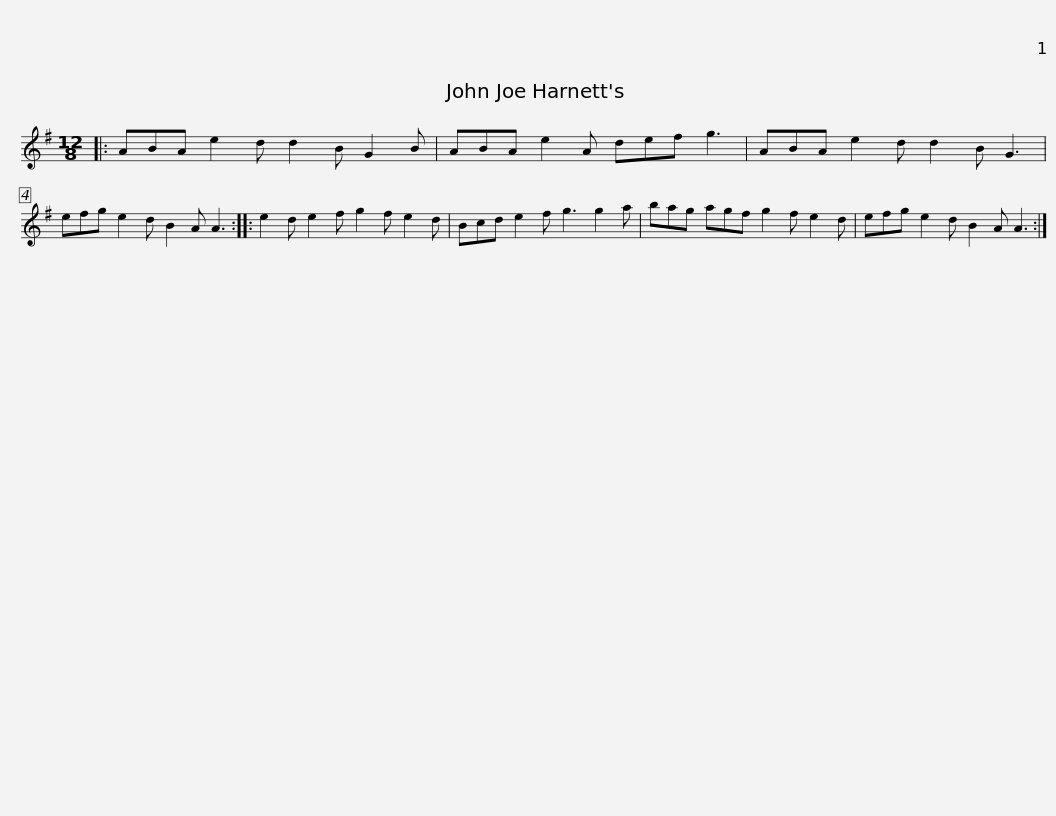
X:1
L:1/8
M:12/8
I:linebreak $
K:G
V:1 treble
V:1
|: ABA e2 d d2 B G2 B | ABA e2 A def g3 | ABA e2 d d2 B G3 | efg e2 d B2 A A3 ::$ e2 d e2 f g2 f e2 d | %5
 Bcd e2 f g3 g2 a | bag agf g2 f e2 d | efg e2 d B2 A A3 :| %8
